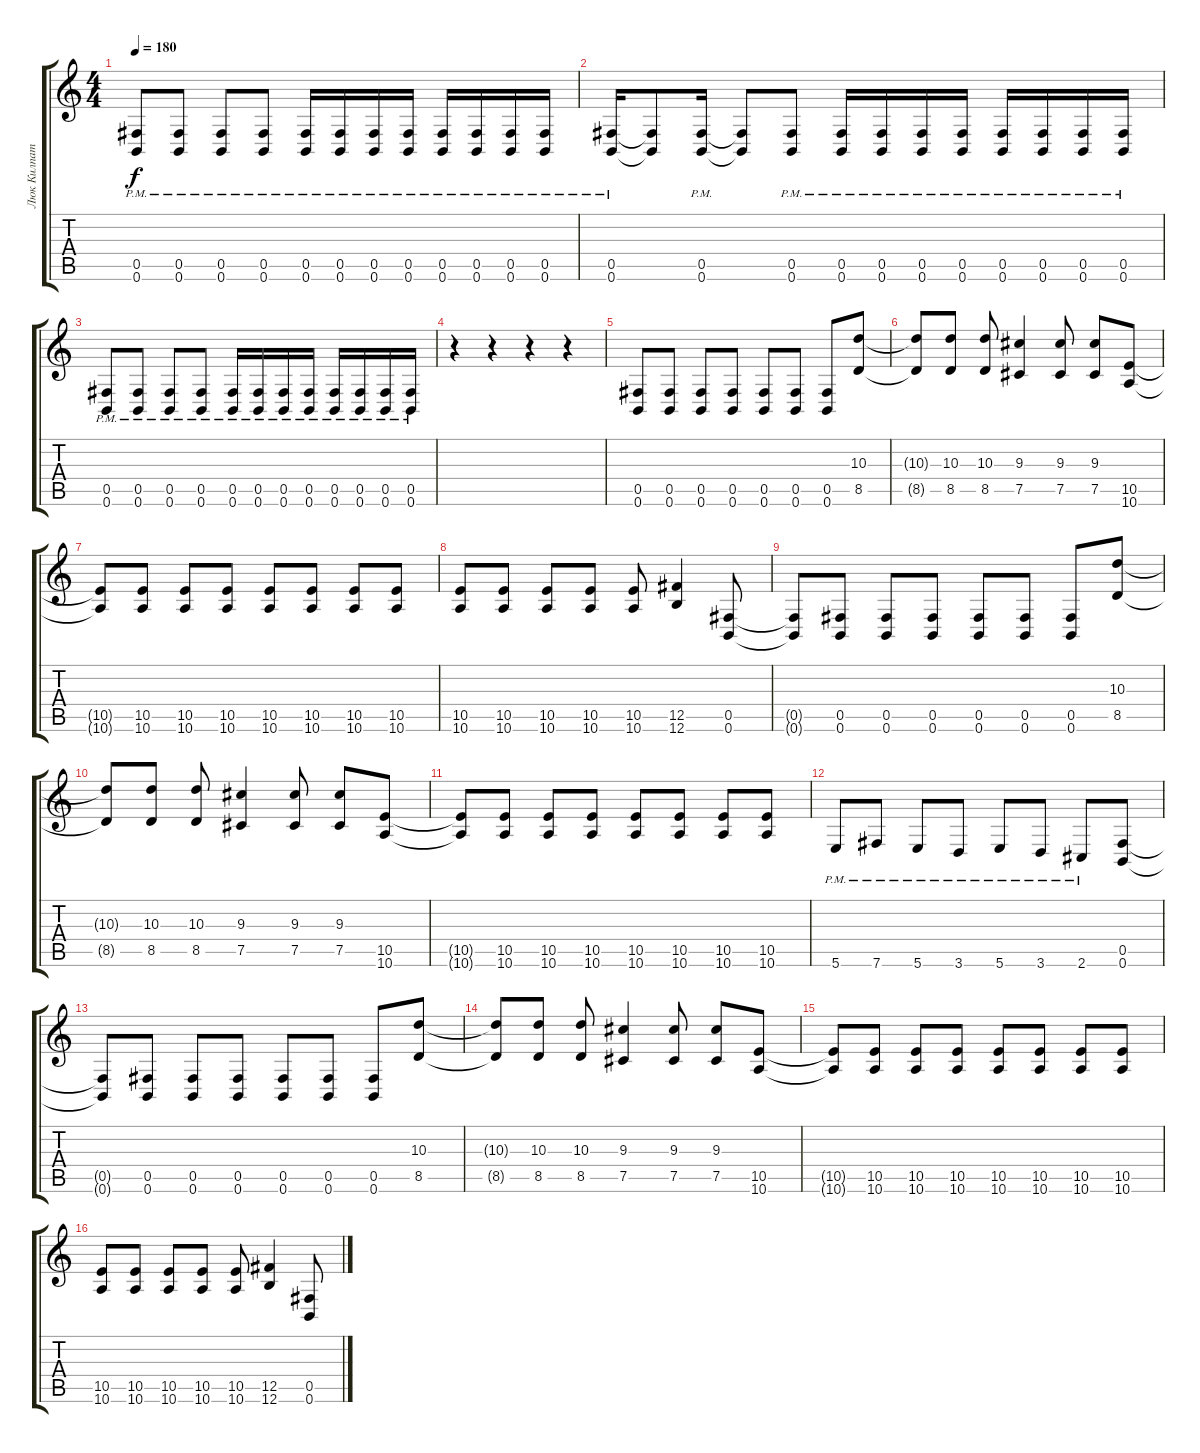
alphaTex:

\track ("Люк Килпатрик (дабл гитар)" "Люк Килпат") {instrument overdrivenguitar}
\staff {score tabs}
\tuning (Db4 Ab3 E3 B2 Gb2 B1) {hide}
\ts (4 4)
\tempo 180
\clef g2
\ks c
(0.5{pm} 0.6{pm}).8{dy f} (0.5{pm} 0.6{pm}).8 (0.5{pm} 0.6{pm}).8 (0.5{pm} 0.6{pm}).8 (0.5{pm} 0.6{pm}).16 (0.5{pm} 0.6{pm}).16 (0.5{pm} 0.6{pm}).16 (0.5{pm} 0.6{pm}).16 (0.5{pm} 0.6{pm}).16 (0.5{pm} 0.6{pm}).16 (0.5{pm} 0.6{pm}).16 (0.5{pm} 0.6{pm}).16 |
(0.5{pm} 0.6{pm}).16 (0.5{t} 0.6{t}).8 (0.5{pm} 0.6{pm}).16 (0.5{t} 0.6{t}).8 (0.5{pm} 0.6{pm}).8 (0.5{pm} 0.6{pm}).16 (0.5{pm} 0.6{pm}).16 (0.5{pm} 0.6{pm}).16 (0.5{pm} 0.6{pm}).16 (0.5{pm} 0.6{pm}).16 (0.5{pm} 0.6{pm}).16 (0.5{pm} 0.6{pm}).16 (0.5{pm} 0.6{pm}).16 |
(0.5{pm} 0.6{pm}).8 (0.5{pm} 0.6{pm}).8 (0.5{pm} 0.6{pm}).8 (0.5{pm} 0.6{pm}).8 (0.5{pm} 0.6{pm}).16 (0.5{pm} 0.6{pm}).16 (0.5{pm} 0.6{pm}).16 (0.5{pm} 0.6{pm}).16 (0.5{pm} 0.6{pm}).16 (0.5{pm} 0.6{pm}).16 (0.5{pm} 0.6{pm}).16 (0.5{pm} 0.6{pm}).16 |
r.4 r.4 r.4 r.4 |
(0.5 0.6).8 (0.5 0.6).8 (0.5 0.6).8 (0.5 0.6).8 (0.5 0.6).8 (0.5 0.6).8 (0.5 0.6).8 (10.3 8.5).8 |
(10.3{t} 8.5{t}).8 (10.3 8.5).8 (10.3 8.5).8 (9.3 7.5).4 (9.3 7.5).8 (9.3 7.5).8 (10.5 10.6).8 |
(10.5{t} 10.6{t}).8 (10.5 10.6).8 (10.5 10.6).8 (10.5 10.6).8 (10.5 10.6).8 (10.5 10.6).8 (10.5 10.6).8 (10.5 10.6).8 |
(10.5 10.6).8 (10.5 10.6).8 (10.5 10.6).8 (10.5 10.6).8 (10.5 10.6).8 (12.5 12.6).4 (0.5 0.6).8 |
(0.5{t} 0.6{t}).8 (0.5 0.6).8 (0.5 0.6).8 (0.5 0.6).8 (0.5 0.6).8 (0.5 0.6).8 (0.5 0.6).8 (10.3 8.5).8 |
(10.3{t} 8.5{t}).8 (10.3 8.5).8 (10.3 8.5).8 (9.3 7.5).4 (9.3 7.5).8 (9.3 7.5).8 (10.5 10.6).8 |
(10.5{t} 10.6{t}).8 (10.5 10.6).8 (10.5 10.6).8 (10.5 10.6).8 (10.5 10.6).8 (10.5 10.6).8 (10.5 10.6).8 (10.5 10.6).8 |
5.6{pm}.8 7.6{pm}.8 5.6{pm}.8 3.6{pm}.8 5.6{pm}.8 3.6{pm}.8 2.6{pm}.8 (0.5 0.6).8 |
(0.5{t} 0.6{t}).8 (0.5 0.6).8 (0.5 0.6).8 (0.5 0.6).8 (0.5 0.6).8 (0.5 0.6).8 (0.5 0.6).8 (10.3 8.5).8 |
(10.3{t} 8.5{t}).8 (10.3 8.5).8 (10.3 8.5).8 (9.3 7.5).4 (9.3 7.5).8 (9.3 7.5).8 (10.5 10.6).8 |
(10.5{t} 10.6{t}).8 (10.5 10.6).8 (10.5 10.6).8 (10.5 10.6).8 (10.5 10.6).8 (10.5 10.6).8 (10.5 10.6).8 (10.5 10.6).8 |
(10.5 10.6).8 (10.5 10.6).8 (10.5 10.6).8 (10.5 10.6).8 (10.5 10.6).8 (12.5 12.6).4 (0.5 0.6).8
